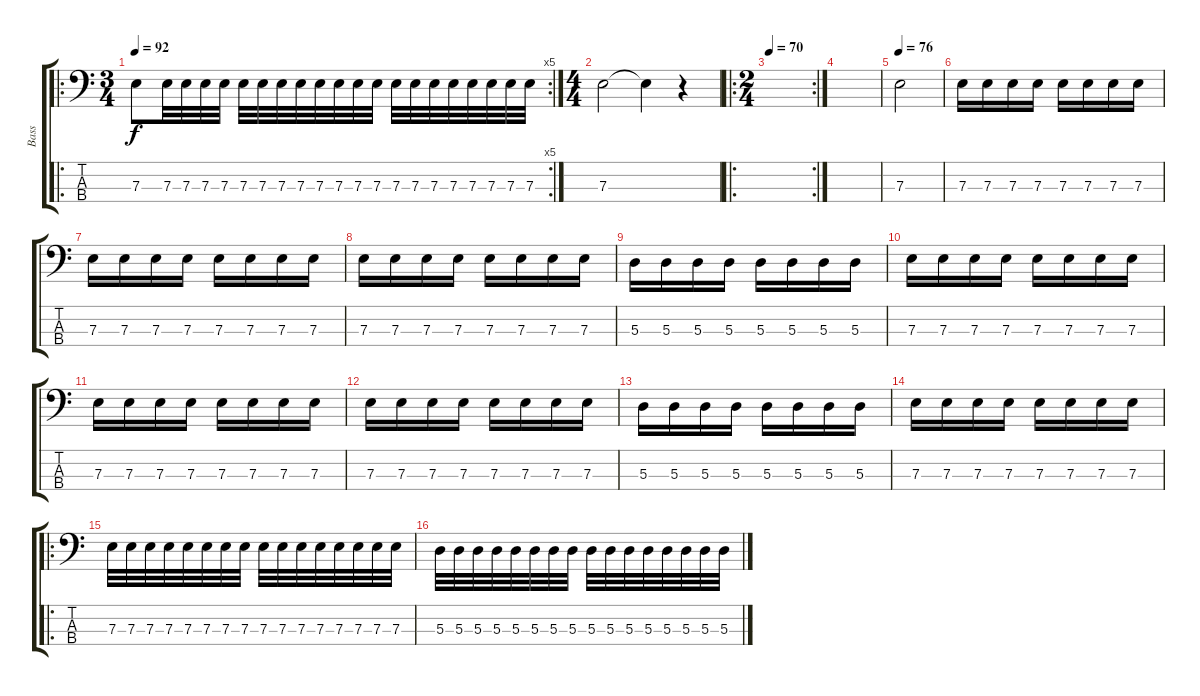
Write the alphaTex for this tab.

\track ("Bass" "Bass") {instrument electricbassfinger}
\staff {score tabs}
\tuning (G2 D2 A1 E1) {hide}
\ro
\rc 5
\ts (3 4)
\tempo 92
\clef f4
\ks c
7.3.8{dy f} 7.3.32 7.3.32 7.3.32 7.3.32 7.3.32 7.3.32 7.3.32 7.3.32 7.3.32 7.3.32 7.3.32 7.3.32 7.3.32 7.3.32 7.3.32 7.3.32 7.3.32 7.3.32 7.3.32 7.3.32 |
\ts (4 4)
7.3.2 7.3{t}.4 r.4 |
\ro
\rc 2
\ts (2 4)
\tempo 70
|
|
\tempo 76
7.3.2 |
7.3.16 7.3.16 7.3.16 7.3.16 7.3.16 7.3.16 7.3.16 7.3.16 |
7.3.16 7.3.16 7.3.16 7.3.16 7.3.16 7.3.16 7.3.16 7.3.16 |
7.3.16 7.3.16 7.3.16 7.3.16 7.3.16 7.3.16 7.3.16 7.3.16 |
5.3.16 5.3.16 5.3.16 5.3.16 5.3.16 5.3.16 5.3.16 5.3.16 |
7.3.16 7.3.16 7.3.16 7.3.16 7.3.16 7.3.16 7.3.16 7.3.16 |
7.3.16 7.3.16 7.3.16 7.3.16 7.3.16 7.3.16 7.3.16 7.3.16 |
7.3.16 7.3.16 7.3.16 7.3.16 7.3.16 7.3.16 7.3.16 7.3.16 |
5.3.16 5.3.16 5.3.16 5.3.16 5.3.16 5.3.16 5.3.16 5.3.16 |
7.3.16 7.3.16 7.3.16 7.3.16 7.3.16 7.3.16 7.3.16 7.3.16 |
\ro
7.3.32 7.3.32 7.3.32 7.3.32 7.3.32 7.3.32 7.3.32 7.3.32 7.3.32 7.3.32 7.3.32 7.3.32 7.3.32 7.3.32 7.3.32 7.3.32 |
5.3.32 5.3.32 5.3.32 5.3.32 5.3.32 5.3.32 5.3.32 5.3.32 5.3.32 5.3.32 5.3.32 5.3.32 5.3.32 5.3.32 5.3.32 5.3.32
